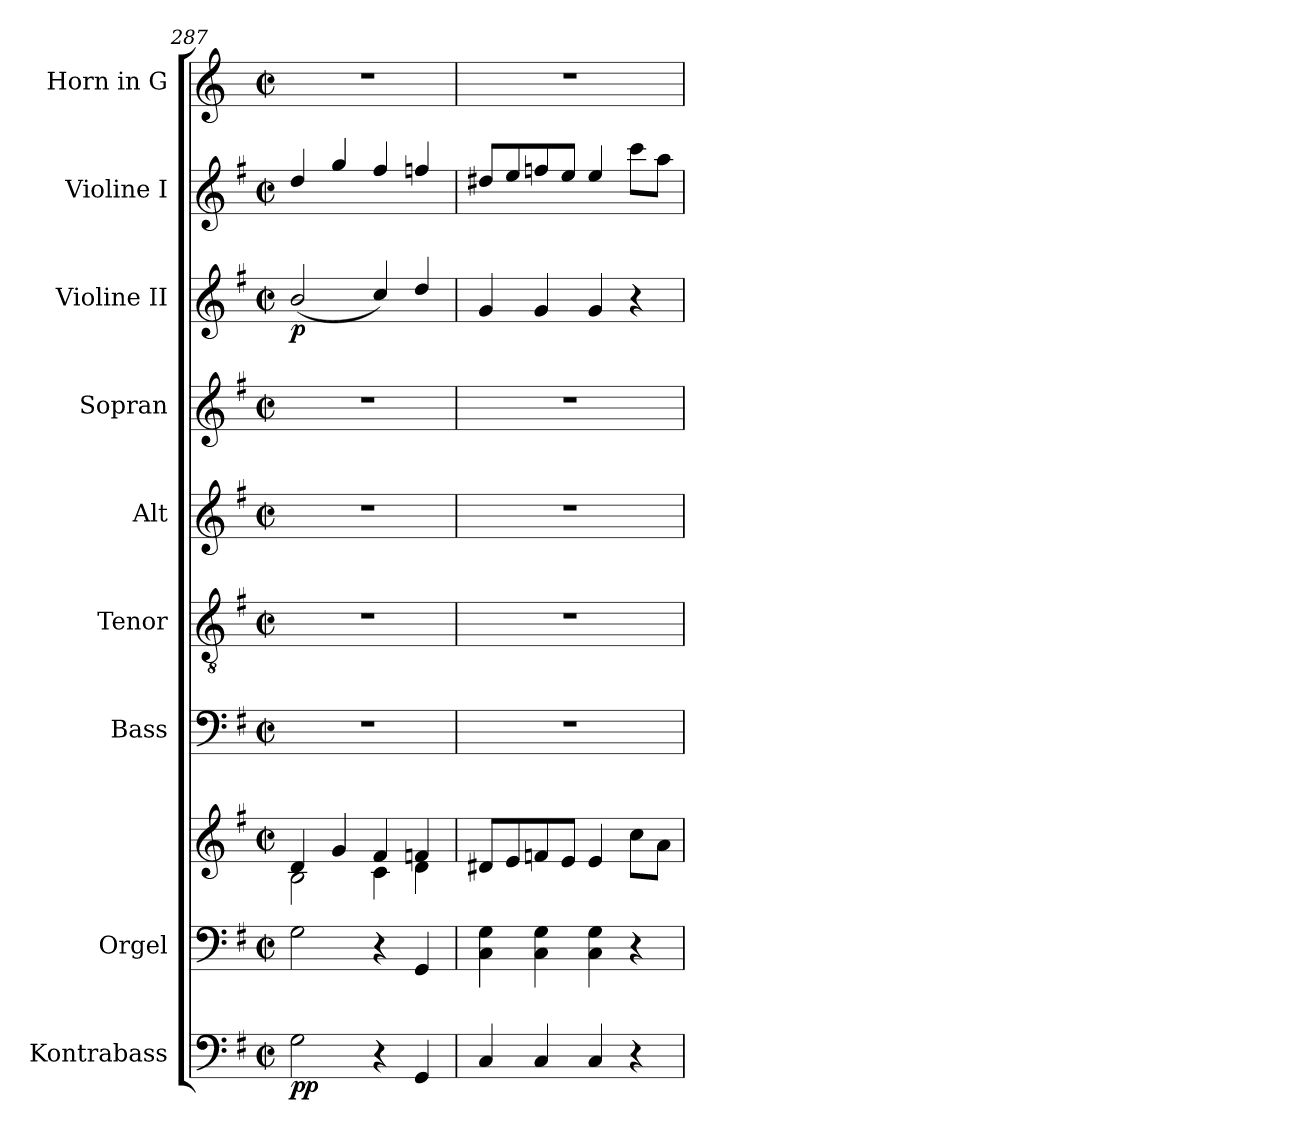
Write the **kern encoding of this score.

**kern	**dynam	**kern	**kern	**kern	**kern	**kern	**kern	**kern	**dynam	**kern	**kern
*part9	*part9	*part8	*part8	*part7	*part6	*part5	*part4	*part3	*part3	*part2	*part1
*staff10	*staff10	*staff9	*staff8	*staff7	*staff6	*staff5	*staff4	*staff3	*staff3	*staff2	*staff1
*I"Kontrabass	*	*I"Orgel	*	*I"Bass	*I"Tenor	*I"Alt	*I"Sopran	*I"Violine II	*	*I"Violine I	*I"Horn in G
*I'Kb.	*	*I'Org.	*	*I'B	*I'T	*I'A	*I'S	*I'Vl. II	*	*I'Vl. I	*I'Hrn.
*clefF4	*	*clefF4	*clefG2	*clefF4	*clefGv2	*clefG2	*clefG2	*clefG2	*	*clefG2	*clefG2
*ITrd7c12	*	*	*	*	*	*	*	*ITrd7c12	*	*ITrd7c12	*ITrd3c5
*k[f#]	*	*k[f#]	*k[f#]	*k[f#]	*k[f#]	*k[f#]	*k[f#]	*k[f#]	*	*k[f#]	*k[f#]
*G:	*	*G:	*G:	*G:	*G:	*G:	*G:	*G:	*	*G:	*G:
*M2/2	*	*M2/2	*M2/2	*M2/2	*M2/2	*M2/2	*M2/2	*M2/2	*	*M2/2	*M2/2
*met(c|)	*	*met(c|)	*met(c|)	*met(c|)	*met(c|)	*met(c|)	*met(c|)	*met(c|)	*	*met(c|)	*met(c|)
=287	=287	=287	=287	=287	=287	=287	=287	=287	=287	=287	=287
*	*	*	*^	*	*	*	*	*	*	*	*
!	!LO:DY:b	!	!	!	!	!	!	!	!	!LO:DY:b	!	!
2GG\	pp	2G\	4d/	2B\	1r	1r	1r	1r	(<2B/	p	4d/	1r
.	.	.	4g/	.	.	.	.	.	.	.	4g/	.
4r	.	4r	4f#/	4c\	.	.	.	.	4c/)	.	4f#/	.
4GGG/	.	4GG/	4fn/	4d\	.	.	.	.	4d/	.	4fn/	.
*	*	*	*v	*v	*	*	*	*	*	*	*	*
=288	=288	=288	=288	=288	=288	=288	=288	=288	=288	=288	=288
4CC/	.	4C\ 4G\	8d#X/L	1r	1r	1r	1r	4G/	.	8d#X/L	1r
.	.	.	8e/	.	.	.	.	.	.	8e/	.
4CC/	.	4C\ 4G\	8fn/	.	.	.	.	4G/	.	8fn/	.
.	.	.	8e/J	.	.	.	.	.	.	8e/J	.
4CC/	.	4C\ 4G\	4e/	.	.	.	.	4G/	.	4e/	.
4r	.	4r	8cc\L	.	.	.	.	4r	.	8cc\L	.
.	.	.	8a\J	.	.	.	.	.	.	8a\J	.
=	=	=	=	=	=	=	=	=	=	=	=
*-	*-	*-	*-	*-	*-	*-	*-	*-	*-	*-	*-
